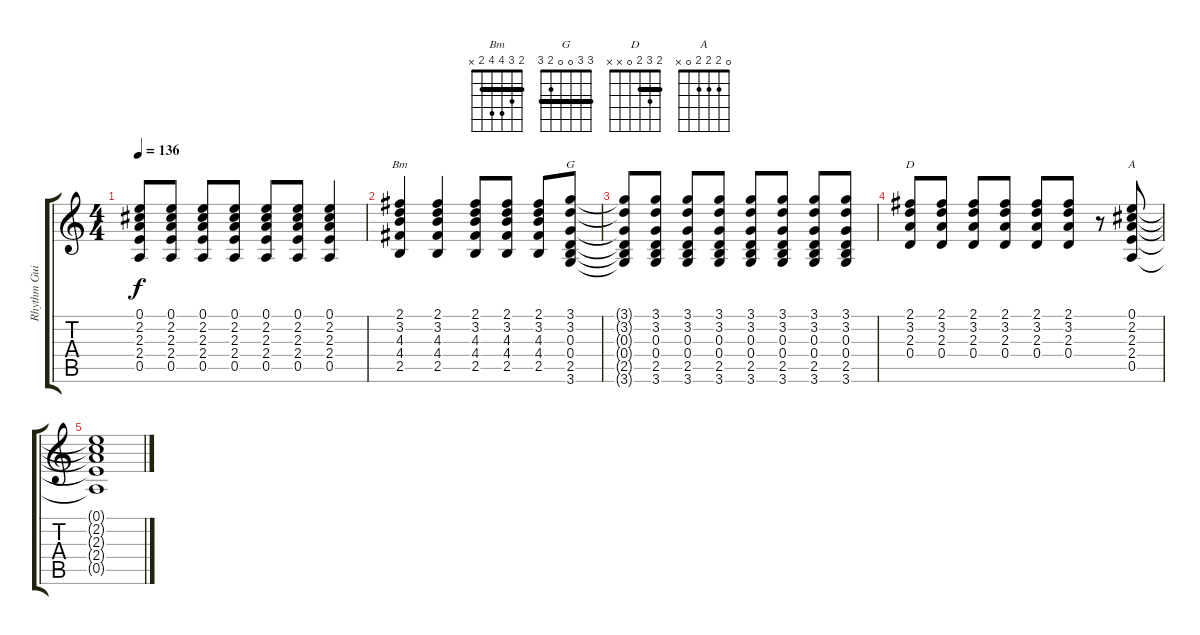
\track ("Rhythm Guitar" "Rhythm Gui") {instrument acousticguitarsteel}
\staff {score tabs}
\tuning (E4 B3 G3 D3 A2 E2) {hide}
\chord ("Bm" 2 3 4 4 2 x) {barre 2}
\chord ("G" 3 3 0 0 2 3) {barre 3}
\chord ("D" 2 3 2 0 x x) {barre 2}
\chord ("A" 0 2 2 2 0 x)
\ts (4 4)
\tempo 136
\clef g2
\ks c
(0.1{t} 2.2{t} 2.3{t} 2.4{t} 0.5{t}).8{dy f} (0.1 2.2 2.3 2.4 0.5).8 (0.1 2.2 2.3 2.4 0.5).8 (0.1 2.2 2.3 2.4 0.5).8 (0.1 2.2 2.3 2.4 0.5).8 (0.1 2.2 2.3 2.4 0.5).8 (0.1 2.2 2.3 2.4 0.5).4 |
(2.1 3.2 4.3 4.4 2.5).4{ch "Bm"} (2.1 3.2 4.3 4.4 2.5).4 (2.1 3.2 4.3 4.4 2.5).8 (2.1 3.2 4.3 4.4 2.5).8 (2.1 3.2 4.3 4.4 2.5).8 (3.1 3.2 0.3 0.4 2.5 3.6).8{ch "G"} |
(3.1{t} 3.2{t} 0.3{t} 0.4{t} 2.5{t} 3.6{t}).8 (3.1 3.2 0.3 0.4 2.5 3.6).8 (3.1 3.2 0.3 0.4 2.5 3.6).8 (3.1 3.2 0.3 0.4 2.5 3.6).8 (3.1 3.2 0.3 0.4 2.5 3.6).8 (3.1 3.2 0.3 0.4 2.5 3.6).8 (3.1 3.2 0.3 0.4 2.5 3.6).8 (3.1 3.2 0.3 0.4 2.5 3.6).8 |
(2.1 3.2 2.3 0.4).8{ch "D"} (2.1 3.2 2.3 0.4).8 (2.1 3.2 2.3 0.4).8 (2.1 3.2 2.3 0.4).8 (2.1 3.2 2.3 0.4).8 (2.1 3.2 2.3 0.4).8 r.8 (0.1 2.2 2.3 2.4 0.5).8{ch "A"} |
(0.1{t} 2.2{t} 2.3{t} 2.4{t} 0.5{t}).1
